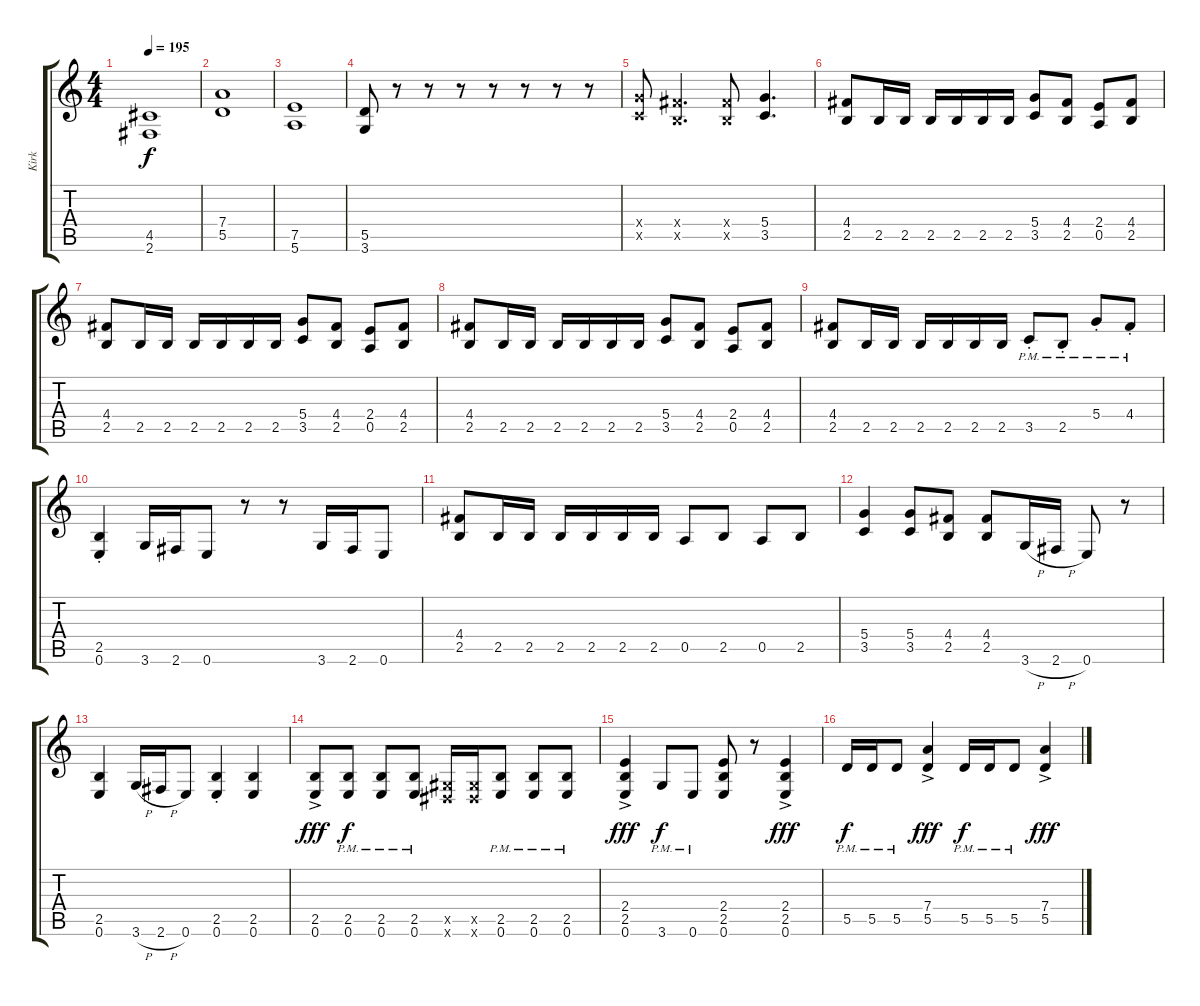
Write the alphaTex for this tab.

\track ("Kirk" "Kirk") {instrument distortionguitar}
\staff {score tabs}
\tuning (E4 B3 G3 D3 A2 E2) {hide}
\ts (4 4)
\tempo 195
\clef g2
\ks c
(4.5 2.6).1{dy f} |
(7.4 5.5).1 |
(7.5 5.6).1 |
(5.5 3.6).8 r.8 r.8 r.8 r.8 r.8 r.8 r.8 |
(5.4{x} 3.5{x}).8 (4.4{x} 2.5{x}).4{d} (4.4{x} 2.5{x}).8 (5.4 3.5).4{d} |
(4.4 2.5).8 2.5.16 2.5.16 2.5.16 2.5.16 2.5.16 2.5.16 (5.4 3.5).8 (4.4 2.5).8 (2.4 0.5).8 (4.4 2.5).8 |
(4.4 2.5).8 2.5.16 2.5.16 2.5.16 2.5.16 2.5.16 2.5.16 (5.4 3.5).8 (4.4 2.5).8 (2.4 0.5).8 (4.4 2.5).8 |
(4.4 2.5).8 2.5.16 2.5.16 2.5.16 2.5.16 2.5.16 2.5.16 (5.4 3.5).8 (4.4 2.5).8 (2.4 0.5).8 (4.4 2.5).8 |
(4.4 2.5).8 2.5.16 2.5.16 2.5.16 2.5.16 2.5.16 2.5.16 3.5{pm st}.8 2.5{pm st}.8 5.4{pm st}.8 4.4{pm st}.8 |
(2.5{st} 0.6{st}).4 3.6.16 2.6.16 0.6.8 r.8 r.8 3.6.16 2.6.16 0.6.8 |
(4.4 2.5).8 2.5.16 2.5.16 2.5.16 2.5.16 2.5.16 2.5.16 0.5.8 2.5.8 0.5.8 2.5.8 |
(5.4 3.5).4 (5.4 3.5).8 (4.4 2.5).8 (4.4 2.5).8 3.6{h}.16 2.6{h}.16 0.6.8 r.8 |
(2.5 0.6).4 3.6{h}.16 2.6{h}.16 0.6.8 (2.5{st} 0.6{st}).4 (2.5 0.6).4 |
(2.5{ac} 0.6{ac}).8{dy fff} (2.5{pm} 0.6{pm}).8{dy f} (2.5{pm} 0.6{pm}).8 (2.5{pm} 0.6{pm}).8 (-1.5{x} -1.6{x}).16 (-1.5{x} -1.6{x}).16 (2.5{pm} 0.6{pm}).8 (2.5{pm} 0.6{pm}).8 (2.5{pm} 0.6{pm}).8 |
(2.4{ac} 2.5{ac} 0.6{ac}).4{dy fff} 3.6{pm}.8{dy f} 0.6{pm}.8 (2.4 2.5 0.6).8 r.8 (2.4{ac} 2.5{ac} 0.6{ac}).4{dy fff} |
5.5{pm}.16{dy f} 5.5{pm}.16 5.5{pm}.8 (7.4{ac} 5.5{ac}).4{dy fff} 5.5{pm}.16{dy f} 5.5{pm}.16 5.5{pm}.8 (7.4{ac} 5.5{ac}).4{dy fff}
